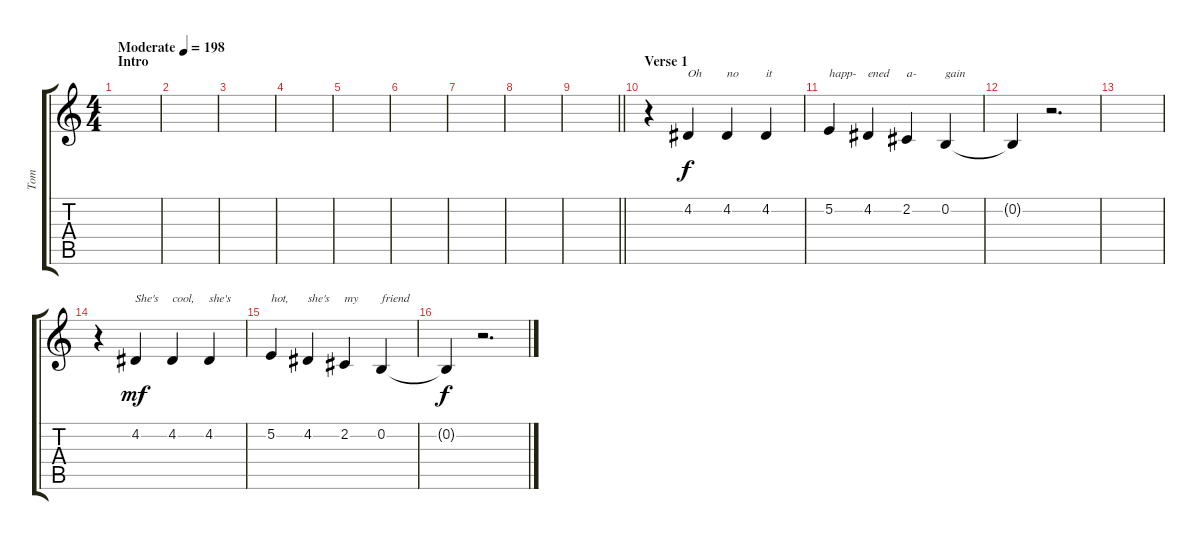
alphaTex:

\track ("Tom" "Tom") {instrument altosax}
\staff {score tabs}
\tuning (E4 B3 G3 D3 A2 E2) {hide}
\ts (4 4)
\section ("" "Intro")
\tempo (198 "Moderate")
\clef g2
\ks c
|
|
|
|
|
|
|
|
\barLineRight lightlight
|
\section ("" "Verse 1")
r.4 4.2.4{txt "Oh"} 4.2.4{txt "no"} 4.2.4{txt "it"} |
5.2.4{txt "happ-"} 4.2.4{txt "ened"} 2.2.4{txt "a-"} 0.2.4{txt "gain"} |
0.2{t}.4{dy f} r.2{d} |
|
r.4 4.2.4{txt "She's" dy mf} 4.2.4{txt "cool,"} 4.2.4{txt "she's"} |
5.2.4{txt "hot,"} 4.2.4{txt "she's"} 2.2.4{txt "my"} 0.2.4{txt "friend"} |
0.2{t}.4{dy f} r.2{d}
